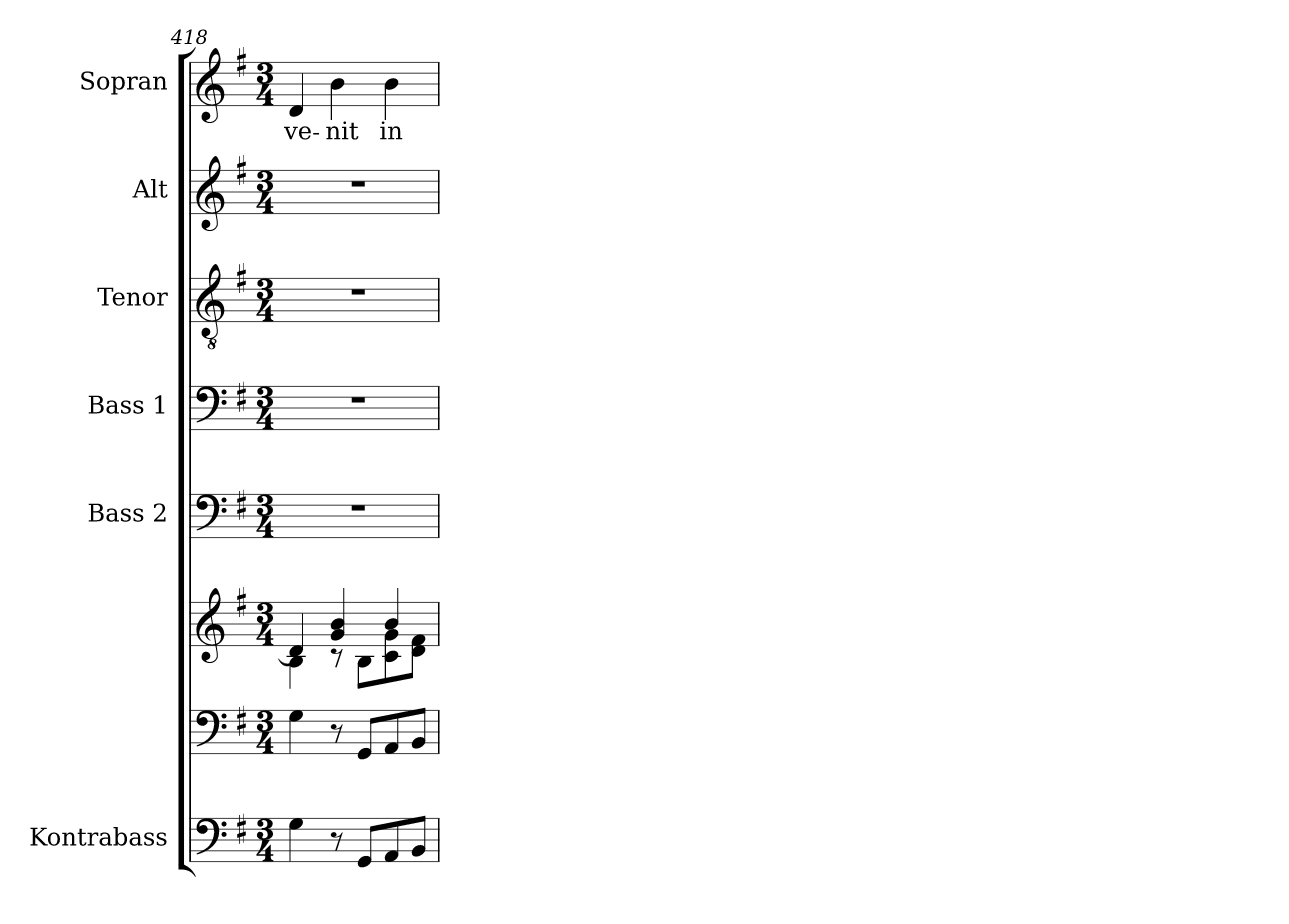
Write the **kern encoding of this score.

**kern	**kern	**kern	**kern	**kern	**kern	**kern	**kern	**text
*part7	*part6	*part6	*part5	*part4	*part3	*part2	*part1	*part1
*staff8	*staff7	*staff6	*staff5	*staff4	*staff3	*staff2	*staff1	*staff1
*I"Kontrabass	*	*	*I"Bass 2	*I"Bass 1	*I"Tenor	*I"Alt	*I"Sopran	*
*I'Kb.	*	*	*I'B. 2	*I'B. 1	*I'T.	*I'A.	*I'S.	*
*clefF4	*clefF4	*clefG2	*clefF4	*clefF4	*clefGv2	*clefG2	*clefG2	*
*ITrd7c12	*	*	*	*	*	*	*	*
*k[f#]	*k[f#]	*k[f#]	*k[f#]	*k[f#]	*k[f#]	*k[f#]	*k[f#]	*
*G:	*G:	*G:	*G:	*G:	*G:	*G:	*G:	*
*M3/4	*M3/4	*M3/4	*M3/4	*M3/4	*M3/4	*M3/4	*M3/4	*
=418	=418	=418	=418	=418	=418	=418	=418	=418
*	*	*^	*	*	*	*	*	*
!	!	!	!	!	!	!	!	!	!LO:LY:b
4GG\	4G\	4d/]	4B\	2.r	2.r	2.r	2.r	4d/	ve-
!	!	!	!	!	!	!	!	!	!LO:LY:b
8r	8r	4g/ 4b/	8rc	.	.	.	.	4b\	-nit
8GGG/L	8GG/L	.	8B\L	.	.	.	.	.	.
!	!	!	!	!	!	!	!	!	!LO:LY:b
8AAA/	8AA/	4b/	8c\ 8g\	.	.	.	.	4b\	in
8BBB/J	8BB/J	.	8d\ 8f#\J	.	.	.	.	.	.
*	*	*v	*v	*	*	*	*	*	*
=	=	=	=	=	=	=	=	=
*-	*-	*-	*-	*-	*-	*-	*-	*-
